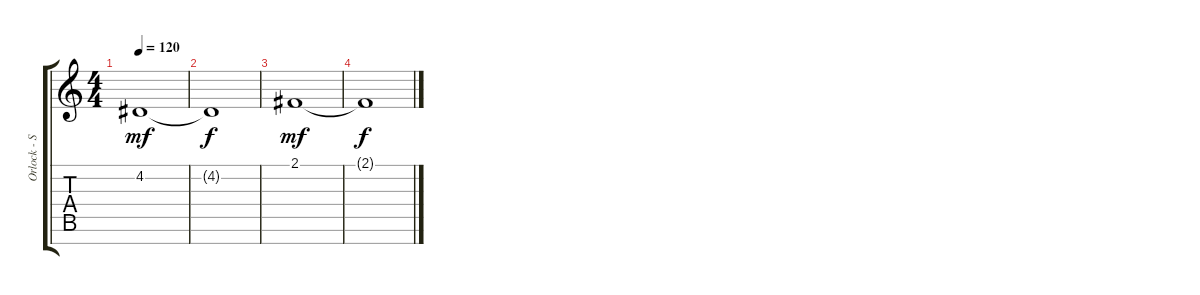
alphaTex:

\track ("Orlock - Synth" "Orlock - S") {instrument flute}
\staff {score tabs}
\tuning (E4 B3 G3 D3 A2 E2 B1) {hide}
\ts (4 4)
\tempo 120
\clef g2
\ks c
4.2.1{dy mf} |
4.2{t}.1{dy f} |
2.1.1{dy mf} |
2.1{t}.1{dy f}
